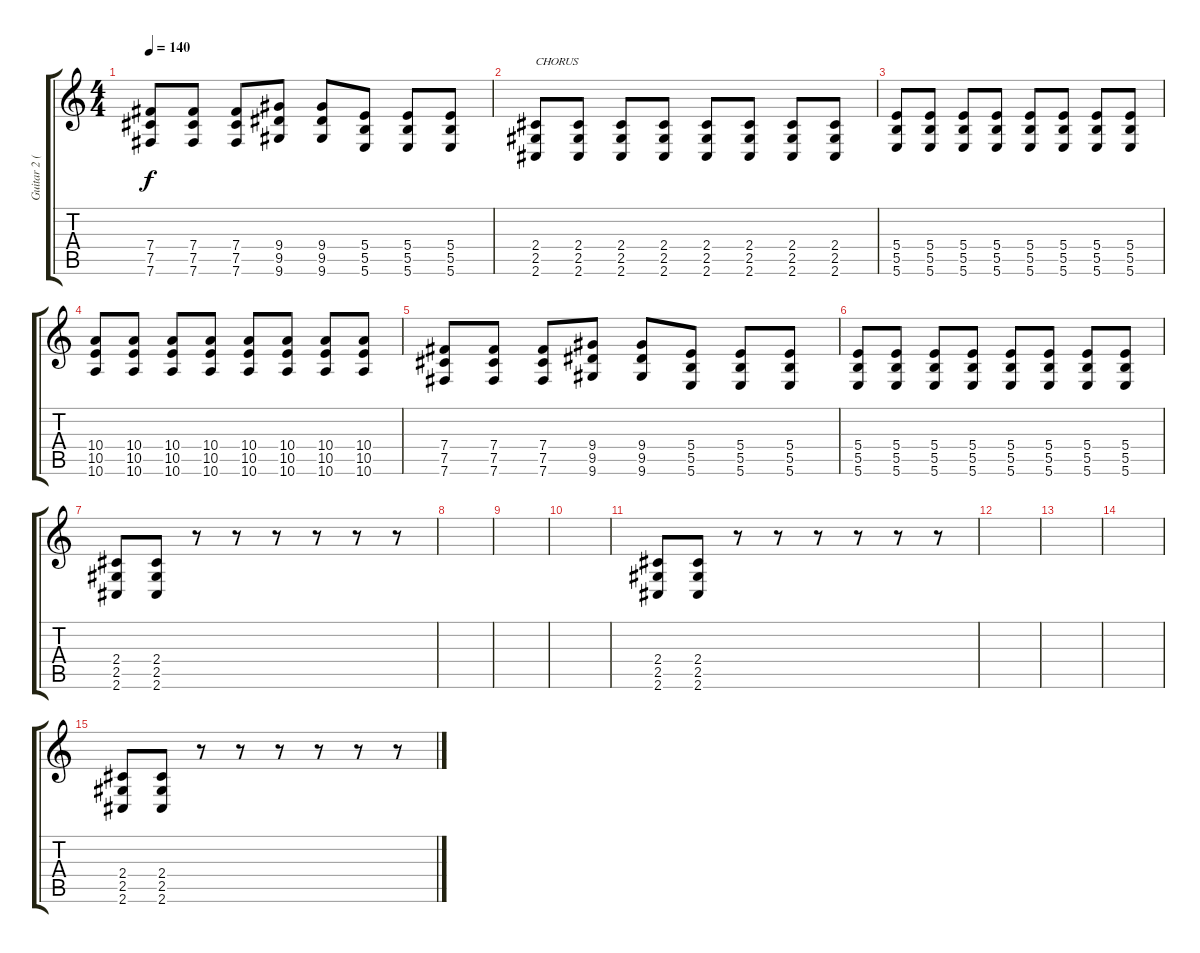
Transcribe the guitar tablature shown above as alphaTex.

\track ("Guitar 2 (Mike Shinoda)" "Guitar 2 (") {instrument distortionguitar}
\staff {score tabs}
\tuning (Db4 Ab3 E3 B2 Gb2 B1) {hide}
\ts (4 4)
\tempo 140
\clef g2
\ks c
(7.4 7.5 7.6).8{dy f} (7.4 7.5 7.6).8 (7.4 7.5 7.6).8 (9.4 9.5 9.6).8 (9.4 9.5 9.6).8 (5.4 5.5 5.6).8 (5.4 5.5 5.6).8 (5.4 5.5 5.6).8 |
(2.4 2.5 2.6).8{txt "CHORUS"} (2.4 2.5 2.6).8 (2.4 2.5 2.6).8 (2.4 2.5 2.6).8 (2.4 2.5 2.6).8 (2.4 2.5 2.6).8 (2.4 2.5 2.6).8 (2.4 2.5 2.6).8 |
(5.4 5.5 5.6).8 (5.4 5.5 5.6).8 (5.4 5.5 5.6).8 (5.4 5.5 5.6).8 (5.4 5.5 5.6).8 (5.4 5.5 5.6).8 (5.4 5.5 5.6).8 (5.4 5.5 5.6).8 |
(10.4 10.5 10.6).8 (10.4 10.5 10.6).8 (10.4 10.5 10.6).8 (10.4 10.5 10.6).8 (10.4 10.5 10.6).8 (10.4 10.5 10.6).8 (10.4 10.5 10.6).8 (10.4 10.5 10.6).8 |
(7.4 7.5 7.6).8 (7.4 7.5 7.6).8 (7.4 7.5 7.6).8 (9.4 9.5 9.6).8 (9.4 9.5 9.6).8 (5.4 5.5 5.6).8 (5.4 5.5 5.6).8 (5.4 5.5 5.6).8 |
(5.4 5.5 5.6).8 (5.4 5.5 5.6).8 (5.4 5.5 5.6).8 (5.4 5.5 5.6).8 (5.4 5.5 5.6).8 (5.4 5.5 5.6).8 (5.4 5.5 5.6).8 (5.4 5.5 5.6).8 |
(2.4 2.5 2.6).8 (2.4 2.5 2.6).8 r.8 r.8 r.8 r.8 r.8 r.8 |
|
|
|
(2.4 2.5 2.6).8 (2.4 2.5 2.6).8 r.8 r.8 r.8 r.8 r.8 r.8 |
|
|
|
(2.4 2.5 2.6).8 (2.4 2.5 2.6).8 r.8 r.8 r.8 r.8 r.8 r.8
